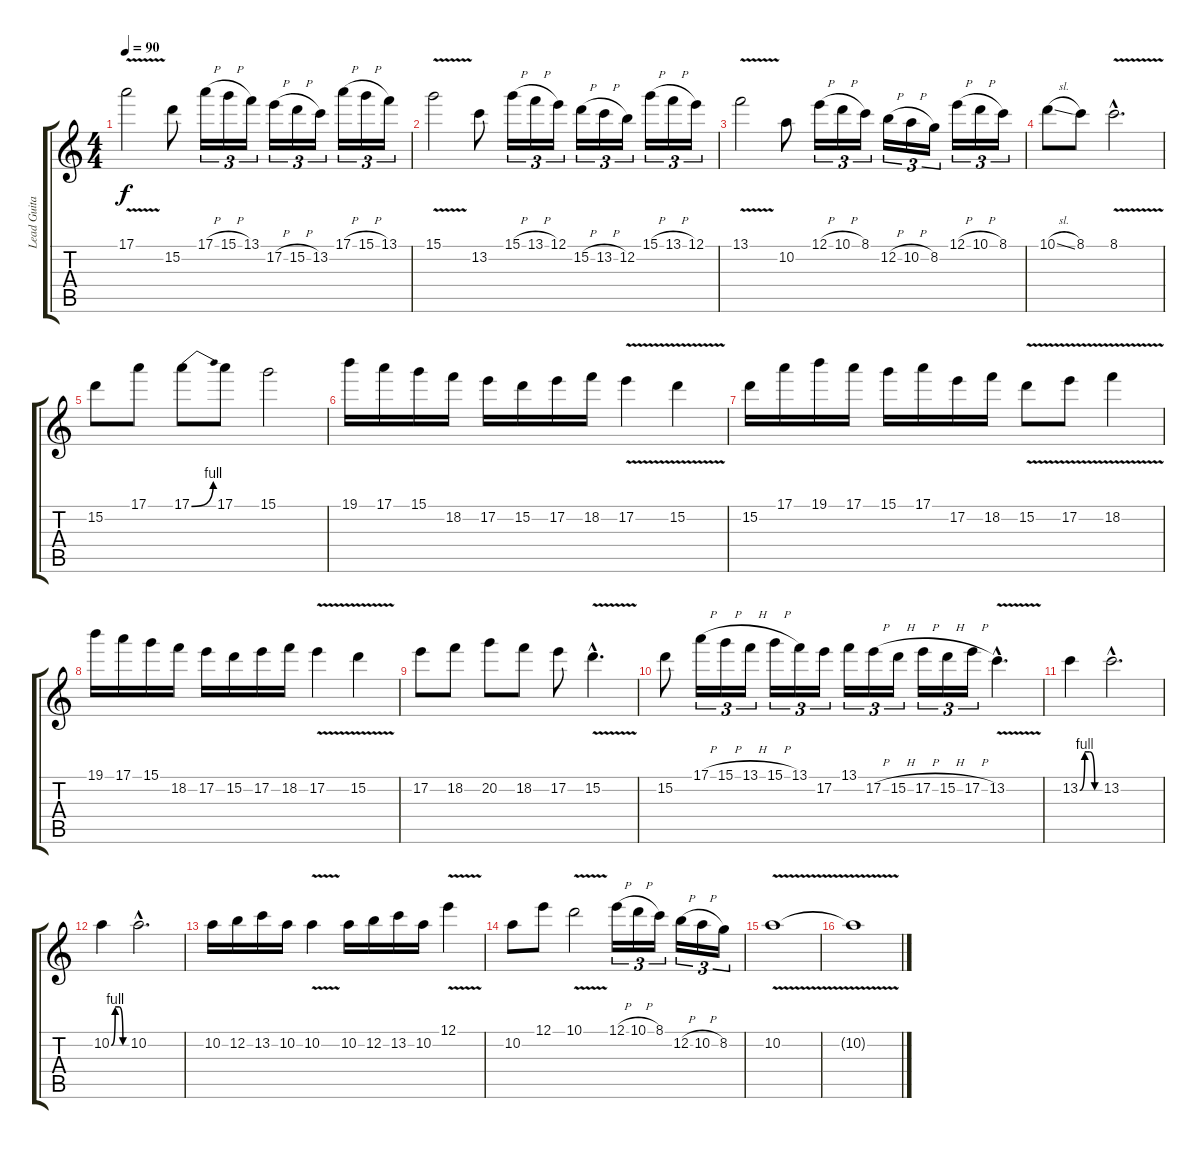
\track ("Lead Guitar" "Lead Guita") {instrument overdrivenguitar}
\staff {score tabs}
\tuning (E4 B3 G3 D3 A2 E2) {hide}
\ts (4 4)
\tempo 90
\clef g2
\ks c
17.1{v}.2{dy f} 15.2.8 17.1{h}.16{tu (3 2)} 15.1{h}.16{tu (3 2)} 13.1.16{tu (3 2)} 17.2{h}.16{tu (3 2)} 15.2{h}.16{tu (3 2)} 13.2.16{tu (3 2)} 17.1{h}.16{tu (3 2)} 15.1{h}.16{tu (3 2)} 13.1.16{tu (3 2)} |
15.1{v}.2 13.2.8 15.1{h}.16{tu (3 2)} 13.1{h}.16{tu (3 2)} 12.1.16{tu (3 2)} 15.2{h}.16{tu (3 2)} 13.2{h}.16{tu (3 2)} 12.2.16{tu (3 2)} 15.1{h}.16{tu (3 2)} 13.1{h}.16{tu (3 2)} 12.1.16{tu (3 2)} |
13.1{v}.2 10.2.8 12.1{h}.16{tu (3 2)} 10.1{h}.16{tu (3 2)} 8.1.16{tu (3 2)} 12.2{h}.16{tu (3 2)} 10.2{h}.16{tu (3 2)} 8.2.16{tu (3 2)} 12.1{h}.16{tu (3 2)} 10.1{h}.16{tu (3 2)} 8.1.16{tu (3 2)} |
10.1{sl}.8 8.1.8 8.1{v hac}.2{d} |
15.2.8 17.1.8 17.1{be (bend 0 0 60 4)}.8 17.1.8 15.1.2 |
19.1.16 17.1.16 15.1.16 18.2.16 17.2.16 15.2.16 17.2.16 18.2.16 17.2{v}.4 15.2{v}.4 |
15.2.16 17.1.16 19.1.16 17.1.16 15.1.16 17.1.16 17.2.16 18.2.16 15.2{v}.8 17.2{v}.8 18.2{v}.4 |
19.1.16 17.1.16 15.1.16 18.2.16 17.2.16 15.2.16 17.2.16 18.2.16 17.2{v}.4 15.2{v}.4 |
17.2.8 18.2.8 20.2.8 18.2.8 17.2.8 15.2{v hac}.4{d} |
15.2.8 17.1{h}.16{tu (3 2)} 15.1{h}.16{tu (3 2)} 13.1{h}.16{tu (3 2)} 15.1{h}.16{tu (3 2)} 13.1.16{tu (3 2)} 17.2.16{tu (3 2)} 13.1.16{tu (3 2)} 17.2{h}.16{tu (3 2)} 15.2{h}.16{tu (3 2)} 17.2{h}.16{tu (3 2)} 15.2{h}.16{tu (3 2)} 17.2{h}.16{tu (3 2)} 13.2{v hac}.4{d} |
13.2{be (custom 0 0 15 4 30 4 45 0 60 0)}.4 13.2{hac}.2{d} |
10.2{be (custom 0 0 15 4 30 4 45 0 60 0)}.4 10.2{hac}.2{d} |
10.2.16 12.2.16 13.2.16 10.2.16 10.2{v}.4 10.2.16 12.2.16 13.2.16 10.2.16 12.1{v}.4 |
10.2.8 12.1.8 10.1{v}.2 12.1{h}.16{tu (3 2)} 10.1{h}.16{tu (3 2)} 8.1.16{tu (3 2)} 12.2{h}.16{tu (3 2)} 10.2{h}.16{tu (3 2)} 8.2.16{tu (3 2)} |
10.2{v}.1 |
10.2{t}.1
